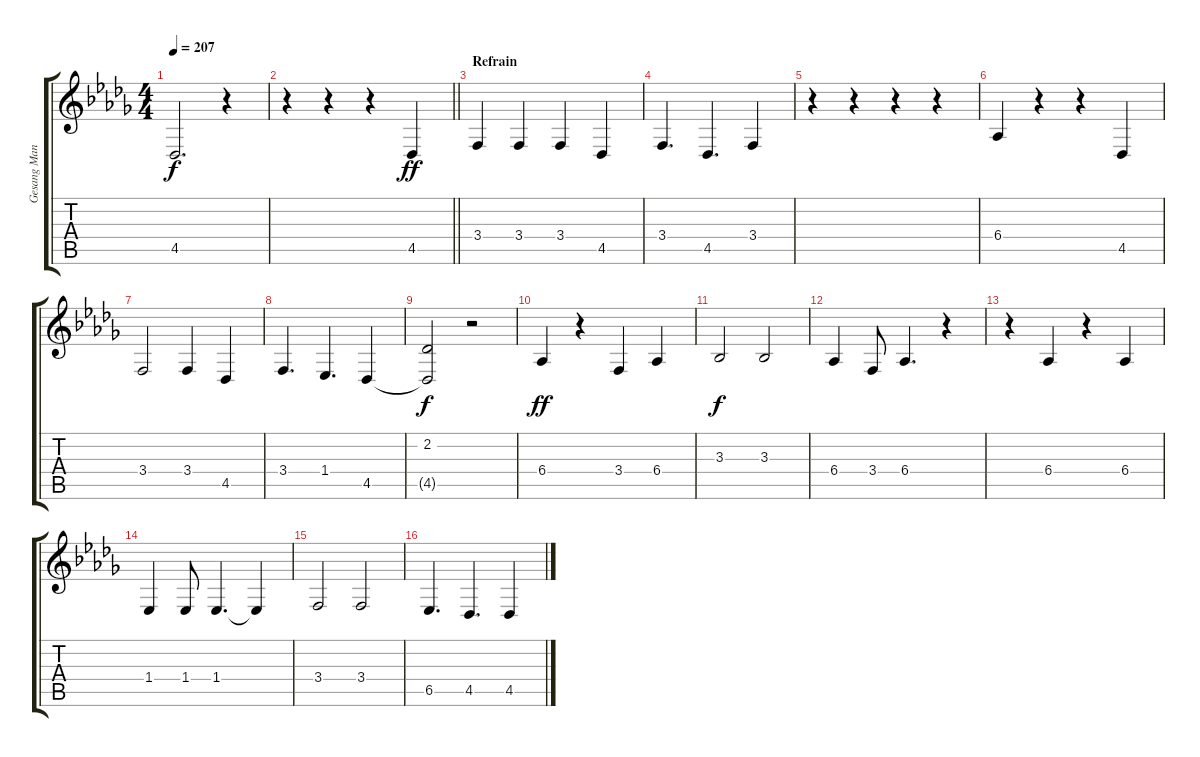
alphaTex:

\track ("Gesang Mann" "Gesang Man") {instrument vibraphone}
\staff {score tabs}
\tuning (E4 B3 G3 D3 A2 E2) {hide}
\ts (4 4)
\tempo 207
\clef g2
\ks bbminor
4.5{t}.2{d dy f} r.4 |
\barLineRight lightlight
r.4 r.4 r.4 4.5.4{dy ff} |
\section ("" "Refrain")
3.4.4 3.4.4 3.4.4 4.5.4 |
3.4.4{d} 4.5.4{d} 3.4.4 |
r.4 r.4 r.4 r.4 |
6.4.4 r.4 r.4 4.5.4 |
3.4.2 3.4.4 4.5.4 |
3.4.4{d} 1.4.4{d} 4.5.4 |
(2.2 4.5{t}).2{dy f} r.2 |
6.4.4{dy ff} r.4 3.4.4 6.4.4 |
3.3.2{dy f} 3.3.2 |
6.4.4 3.4.8 6.4.4{d} r.4 |
r.4 6.4.4 r.4 6.4.4 |
1.4.4 1.4.8 1.4.4{d} 1.4{t}.4 |
3.4.2 3.4.2 |
6.5.4{d} 4.5.4{d} 4.5.4
